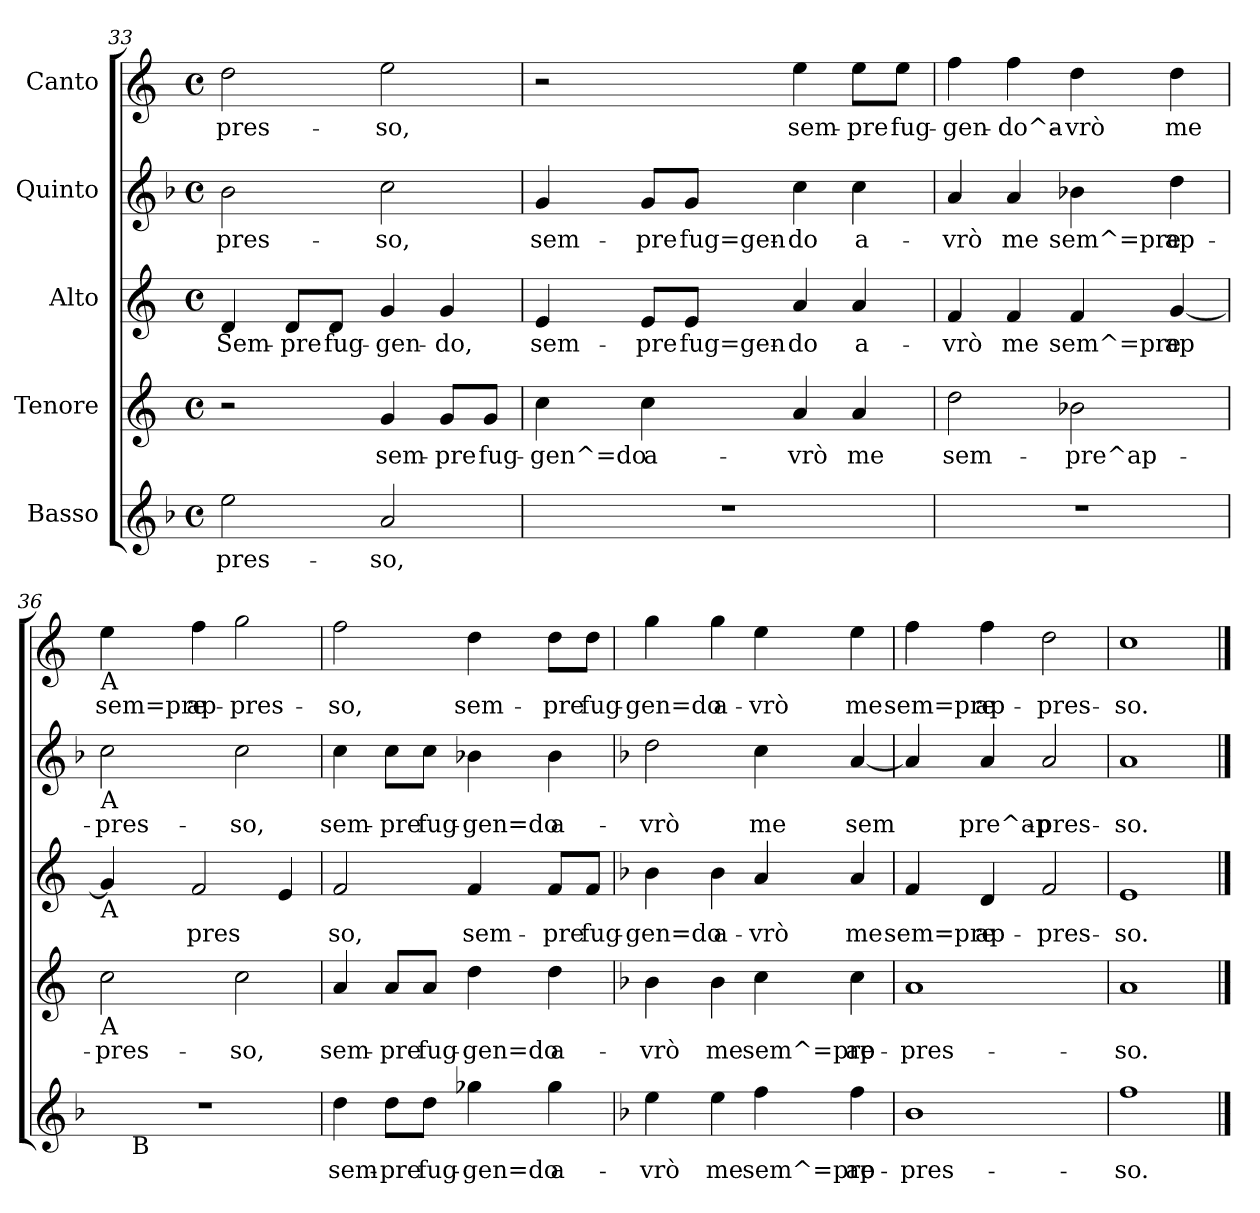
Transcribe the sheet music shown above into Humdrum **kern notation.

**kern	**text	**kern	**text	**kern	**text	**kern	**text	**kern	**text
*part5	*part5	*part4	*part4	*part3	*part3	*part2	*part2	*part1	*part1
*staff5	*staff5	*staff4	*staff4	*staff3	*staff3	*staff2	*staff2	*staff1	*staff1
*I"Basso	*	*I"Tenore	*	*I"Alto	*	*I"Quinto	*	*I"Canto	*
*k[b-]	*	*k[]	*	*k[]	*	*k[b-]	*	*k[]	*
*F:	*	*C:	*	*C:	*	*F:	*	*C:	*
*M4/4	*	*M4/4	*	*M4/4	*	*M4/4	*	*M4/4	*
*met(c)	*	*met(c)	*	*met(c)	*	*met(c)	*	*met(c)	*
=33	=33	=33	=33	=33	=33	=33	=33	=33	=33
!	!LO:LY:b:cj	!	!	!	!LO:LY:b:cj	!	!LO:LY:b:cj	!	!LO:LY:b:cj
2ee\	-pres-	2r	.	4d/	Sem-	2b-\	-pres-	2dd\	-pres-
!	!	!	!	!	!LO:LY:b:cj	!	!	!	!
.	.	.	.	8d/L	-pre	.	.	.	.
!	!	!	!	!	!LO:LY:b:cj	!	!	!	!
.	.	.	.	8d/J	fug-	.	.	.	.
!	!LO:LY:b:cj	!	!LO:LY:b:cj	!	!LO:LY:b:cj	!	!LO:LY:b:cj	!	!LO:LY:b:cj
2a/	-so,	4g/	sem-	4g/	-gen-	2cc\	-so,	2ee\	-so,
!	!	!	!LO:LY:b:cj	!	!LO:LY:b:cj	!	!	!	!
.	.	8g/L	-pre	4g/	-do,	.	.	.	.
!	!	!	!LO:LY:b:cj	!	!	!	!	!	!
.	.	8g/J	fug-	.	.	.	.	.	.
=34	=34	=34	=34	=34	=34	=34	=34	=34	=34
!	!	!	!LO:LY:b:cj	!	!LO:LY:b:cj	!	!LO:LY:b:cj	!	!
1r	.	4cc\	-gen^=do	4e/	sem-	4g/	sem-	2r	.
!	!	!	!LO:LY:b:cj	!	!LO:LY:b:cj	!	!LO:LY:b:cj	!	!
.	.	4cc\	a-	8e/L	-pre	8g/L	-pre	.	.
!	!	!	!	!	!LO:LY:b:cj	!	!LO:LY:b:cj	!	!
.	.	.	.	8e/J	fug=gen-	8g/J	fug=gen-	.	.
!	!	!	!LO:LY:b:cj	!	!LO:LY:b:cj	!	!LO:LY:b:cj	!	!LO:LY:b:cj
.	.	4a/	-vrò	4a/	-do	4cc\	-do	4ee\	sem-
!	!	!	!LO:LY:b:cj	!	!LO:LY:b:cj	!	!LO:LY:b:cj	!	!LO:LY:b:cj
.	.	4a/	me	4a/	a-	4cc\	a-	8ee\L	-pre
!	!	!	!	!	!	!	!	!	!LO:LY:b:cj
.	.	.	.	.	.	.	.	8ee\J	fug-
=35	=35	=35	=35	=35	=35	=35	=35	=35	=35
!	!	!	!LO:LY:b:cj	!	!LO:LY:b:cj	!	!LO:LY:b:cj	!	!LO:LY:b:cj
1r	.	2dd\	sem-	4f/	-vrò	4a/	-vrò	4ff\	-gen-
!	!	!	!	!	!LO:LY:b:cj	!	!LO:LY:b:cj	!	!LO:LY:b:cj
.	.	.	.	4f/	me	4a/	me	4ff\	-do^a-
!	!	!	!LO:LY:b:cj	!	!LO:LY:b:cj	!	!LO:LY:b:cj	!	!LO:LY:b:cj
.	.	2b-X\	-pre^ap-	4f/	sem^=pre	4b-X\	sem^=pre	4dd\	-vrò
!	!	!	!	!	!LO:LY:b:cj	!	!LO:LY:b:cj	!	!LO:LY:b:cj
.	.	.	.	[<4g/	ap-	4dd\	ap-	4dd\	me
!!LO:PB:g=z
=36	=36	=36	=36	=36	=36	=36	=36	=36	=36
!	!	!	!	!	!	!	!	!LO:TX:b:t=A	!
!	!	!	!	!	!	!LO:TX:b:t=A	!	!	!
!	!	!	!	!LO:TX:b:t=A	!	!	!	!	!
!	!	!LO:TX:b:t=A	!	!	!	!	!	!	!
!	!	!	!LO:LY:b:cj	!	!LO:LY:b:cj	!	!LO:LY:b:cj	!	!LO:LY:b:cj
*^	*	*	*	*	*	*	*	*	*
1r	16ryy	.	2cc\	-pres-	4g/]	--	2cc\	-pres-	4ee\	sem=pre
!	!LO:TX:b:t=B	!	!	!	!	!	!	!	!	!
.	2...ryy	.	.	.	.	.	.	.	.	.
!	!	!	!	!	!	!LO:LY:b:cj	!	!	!	!LO:LY:b:cj
.	.	.	.	.	2f/	-pres-	.	.	4ff\	ap-
!	!	!	!	!LO:LY:b:cj	!	!	!	!LO:LY:b:cj	!	!LO:LY:b:cj
.	.	.	2cc\	-so,	.	.	2cc\	-so,	2gg\	-pres-
!	!	!	!	!	!	!LO:LY:b:cj	!	!	!	!
.	.	.	.	.	4e/	--	.	.	.	.
=37	=37	=37	=37	=37	=37	=37	=37	=37	=37	=37
!	!	!LO:LY:b:cj	!	!LO:LY:b:cj	!	!LO:LY:b:cj	!	!LO:LY:b:cj	!	!LO:LY:b:cj
*v	*v	*	*	*	*	*	*	*	*	*
4dd\	sem-	4a/	sem-	2f/	-so,	4cc\	sem-	2ff\	-so,
!	!LO:LY:b:cj	!	!LO:LY:b:cj	!	!	!	!LO:LY:b:cj	!	!
8dd\L	-pre	8a/L	-pre	.	.	8cc\L	-pre	.	.
!	!LO:LY:b:cj	!	!LO:LY:b:cj	!	!	!	!LO:LY:b:cj	!	!
8dd\J	fug-	8a/J	fug-	.	.	8cc\J	fug-	.	.
!	!LO:LY:b:cj	!	!LO:LY:b:cj	!	!LO:LY:b:cj	!	!LO:LY:b:cj	!	!LO:LY:b:cj
4gg-X\	-gen=do	4dd\	-gen=do	4f/	sem-	4b-X\	-gen=do	4dd\	sem-
!	!LO:LY:b:cj	!	!LO:LY:b:cj	!	!LO:LY:b:cj	!	!LO:LY:b:cj	!	!LO:LY:b:cj
4gg-\	a-	4dd\	a-	8f/L	-pre	4b-\	a-	8dd\L	-pre
!	!	!	!	!	!LO:LY:b:cj	!	!	!	!LO:LY:b:cj
.	.	.	.	8f/J	fug-	.	.	8dd\J	fug-
=38	=38	=38	=38	=38	=38	=38	=38	=38	=38
*	*	*k[b-]	*	*k[b-]	*	*	*	*	*
*	*	*F:	*	*F:	*	*	*	*	*
!	!LO:LY:b:cj	!	!LO:LY:b:cj	!	!LO:LY:b:cj	!	!LO:LY:b:cj	!	!LO:LY:b:cj
4ee\	-vrò	4b-\	-vrò	4b-\	-gen=do	2dd\	-vrò	4gg\	-gen=do
!	!LO:LY:b:cj	!	!LO:LY:b:cj	!	!LO:LY:b:cj	!	!	!	!LO:LY:b:cj
4ee\	me	4b-\	me	4b-\	a-	.	.	4gg\	a-
!	!LO:LY:b:cj	!	!LO:LY:b:cj	!	!LO:LY:b:cj	!	!LO:LY:b:cj	!	!LO:LY:b:cj
4ff\	sem^=pre	4cc\	sem^=pre	4a/	-vrò	4cc\	me	4ee\	-vrò
!	!LO:LY:b:cj	!	!LO:LY:b:cj	!	!LO:LY:b:cj	!	!LO:LY:b:cj	!	!LO:LY:b:cj
4ff\	ap-	4cc\	ap-	4a/	me	[<4a/	sem-	4ee\	me
=39	=39	=39	=39	=39	=39	=39	=39	=39	=39
!	!LO:LY:b:cj	!	!LO:LY:b:cj	!	!LO:LY:b:cj	!	!LO:LY:b:cj	!	!LO:LY:b:cj
1b-	-pres-	1a	-pres-	4f/	sem=pre	4a/]	--	4ff\	sem=pre
!	!	!	!	!	!LO:LY:b:cj	!	!LO:LY:b:cj	!	!LO:LY:b:cj
.	.	.	.	4d/	ap-	4a/	-pre^ap-	4ff\	ap-
!	!	!	!	!	!LO:LY:b:cj	!	!LO:LY:b:cj	!	!LO:LY:b:cj
.	.	.	.	2f/	-pres-	2a/	-pres-	2dd\	-pres-
=40	=40	=40	=40	=40	=40	=40	=40	=40	=40
!	!LO:LY:b:cj	!	!LO:LY:b:cj	!	!LO:LY:b:cj	!	!LO:LY:b:cj	!	!LO:LY:b:cj
1ff	-so.	1a	-so.	1e	-so.	1a	-so.	1cc	-so.
==	==	==	==	==	==	==	==	==	==
*-	*-	*-	*-	*-	*-	*-	*-	*-	*-
